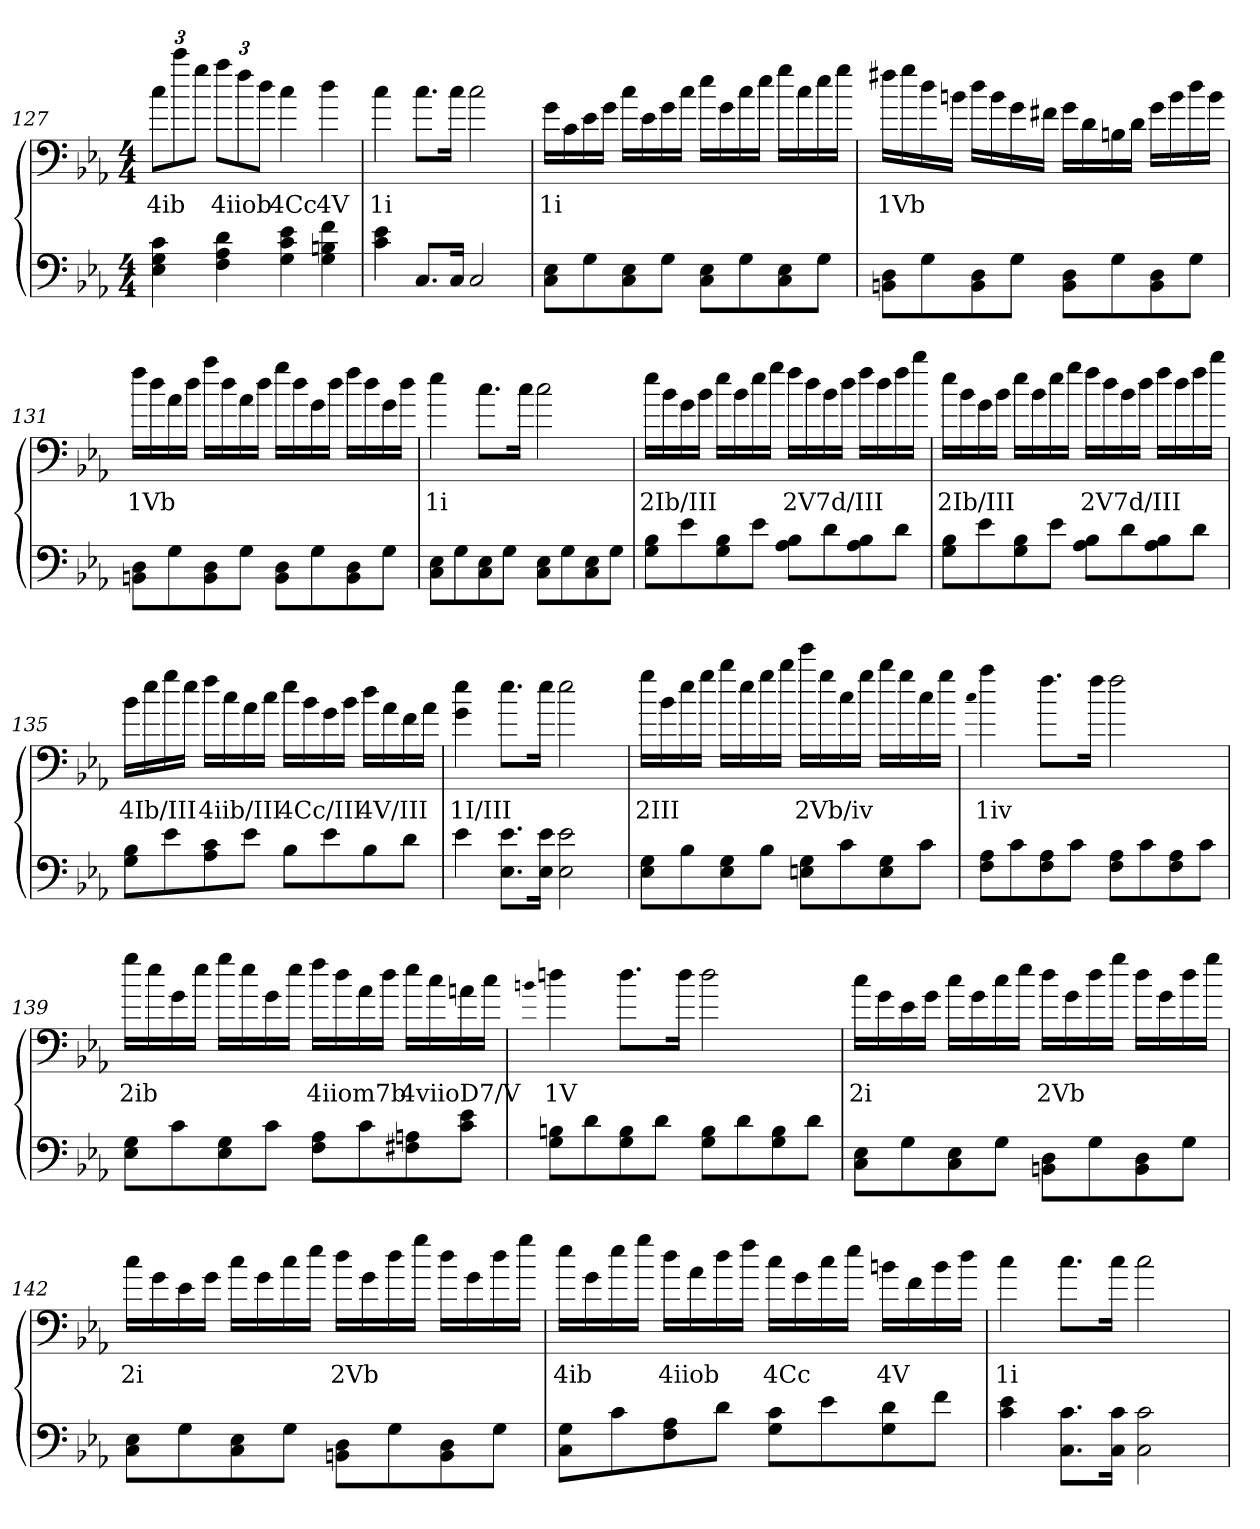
**kern	**kern	**text
*part1	*part1	*part1
*staff2	*staff1	*staff1
*clefF4	*clefF4	*
*k[b-e-a-]	*k[b-e-a-]	*
*c:	*c:	*
*M4/4	*M4/4	*
=127	=127	=127
4E- 4G 4c	12ccL	4ib
.	12ccc	.
.	12ggJ	.
4F 4A- 4d	12aa-L	4iiob
.	12ff	.
.	12ddJ	.
4G 4c 4e-	4cc	4Cc
4G 4Bn 4f	4dd	4V
=128	=128	=128
4c 4e-	4cc	1i
8.CL	8.ccL	.
16CJk	16ccJk	.
2C	2cc	.
=129	=129	=129
8C 8E-L	16gLL	1i
.	16c	.
8G	16e-	.
.	16gJJ	.
8C 8E-	16ccLL	.
.	16e-	.
8GJ	16g	.
.	16ccJJ	.
8C 8E-L	16ee-LL	.
.	16g	.
8G	16cc	.
.	16ee-JJ	.
8C 8E-	16ggLL	.
.	16cc	.
8GJ	16ee-	.
.	16ggJJ	.
=130	=130	=130
8BBn 8DL	16ff#XLL	1Vb
.	16gg	.
8G	16dd	.
.	16bnJJ	.
8BB 8D	16ddLL	.
.	16b	.
8GJ	16g	.
.	16f#XJJ	.
8BB 8DL	16gLL	.
.	16d	.
8G	16Bn	.
.	16dJJ	.
8BB 8D	16gLL	.
.	16b	.
8GJ	16dd	.
.	16bJJ	.
=131	=131	=131
8BBn 8DL	16ffLL	1Vb
.	16dd	.
8G	16a-	.
.	16ddJJ	.
8BB 8D	16aa-LL	.
.	16dd	.
8GJ	16a-	.
.	16ddJJ	.
8BB 8DL	16ggLL	.
.	16dd	.
8G	16g	.
.	16ddJJ	.
8BB 8D	16ffLL	.
.	16dd	.
8GJ	16g	.
.	16ddJJ	.
=132	=132	=132
8C 8E-L	4ee-	1i
8G	.	.
8C 8E-	8.ccL	.
8GJ	.	.
.	16ccJk	.
8C 8E-L	2cc	.
8G	.	.
8C 8E-	.	.
8GJ	.	.
=133	=133	=133
8G 8B-L	16ee-LL	2Ib/III
.	16b-	.
8e-	16g	.
.	16b-JJ	.
8G 8B-	16ee-LL	.
.	16b-	.
8e-J	16ee-	.
.	16ggJJ	.
8A- 8B-L	16ffLL	2V7d/III
.	16dd	.
8d	16b-	.
.	16ddJJ	.
8A- 8B-	16ffLL	.
.	16dd	.
8dJ	16ff	.
.	16bb-JJ	.
=134	=134	=134
8G 8B-L	16ee-LL	2Ib/III
.	16b-	.
8e-	16g	.
.	16b-JJ	.
8G 8B-	16ee-LL	.
.	16b-	.
8e-J	16ee-	.
.	16ggJJ	.
8A- 8B-L	16ffLL	2V7d/III
.	16dd	.
8d	16b-	.
.	16ddJJ	.
8A- 8B-	16ffLL	.
.	16dd	.
8dJ	16ff	.
.	16bb-JJ	.
=135	=135	=135
8G 8B-L	16b-LL	4Ib/III
.	16ee-	.
8e-	16gg	.
.	16ee-JJ	.
8A- 8c	16ffLL	4iib/III
.	16cc	.
8e-J	16a-	.
.	16ccJJ	.
8B-L	16ee-LL	4Cc/III
.	16b-	.
8e-	16g	.
.	16b-JJ	.
8B-	16ddLL	4V/III
.	16a-	.
8dJ	16f	.
.	16a-JJ	.
=136	=136	=136
4e-	4g 4ee-	1I/III
8.E- 8.e-L	8.ee-L	.
16E- 16e-Jk	16ee-Jk	.
2E- 2e-	2ee-	.
=137	=137	=137
8E- 8GL	16ggLL	2III
.	16b-	.
8B-	16ee-	.
.	16ggJJ	.
8E- 8G	16bb-LL	.
.	16ee-	.
8B-J	16gg	.
.	16bb-JJ	.
8En 8GL	16eee-LL	2Vb/iv
.	16gg	.
8c	16cc	.
.	16ggJJ	.
8E 8G	16bb-LL	.
.	16gg	.
8cJ	16cc	.
.	16ggJJ	.
=138	=138	=138
.	qcc	.
8F 8A-L	4aa-	1iv
8c	.	.
8F 8A-	8.ffL	.
8cJ	.	.
.	16ffJk	.
8F 8A-L	2ff	.
8c	.	.
8F 8A-	.	.
8cJ	.	.
=139	=139	=139
8E- 8GL	16ggLL	2ib
.	16ee-	.
8c	16g	.
.	16ee-JJ	.
8E- 8G	16ggLL	.
.	16ee-	.
8cJ	16g	.
.	16ee-JJ	.
8F 8A-L	16ffLL	4iiom7b
.	16dd	.
8c	16a-	.
.	16ddJJ	.
8F#X 8An	16ee-LL	4viioD7/V
.	16cc	.
8c 8e-J	16an	.
.	16ccJJ	.
=140	=140	=140
.	qbn	.
8G 8BnL	4ddn	1V
8d	.	.
8G 8B	8.ddL	.
8dJ	.	.
.	16ddJk	.
8G 8BL	2dd	.
8d	.	.
8G 8B	.	.
8dJ	.	.
=141	=141	=141
8C 8E-L	16ccLL	2i
.	16g	.
8G	16e-	.
.	16gJJ	.
8C 8E-	16ccLL	.
.	16g	.
8GJ	16cc	.
.	16ee-JJ	.
8BBn 8DL	16ddLL	2Vb
.	16g	.
8G	16dd	.
.	16ggJJ	.
8BB 8D	16ddLL	.
.	16g	.
8GJ	16dd	.
.	16ggJJ	.
=142	=142	=142
8C 8E-L	16ccLL	2i
.	16g	.
8G	16e-	.
.	16gJJ	.
8C 8E-	16ccLL	.
.	16g	.
8GJ	16cc	.
.	16ee-JJ	.
8BBn 8DL	16ddLL	2Vb
.	16g	.
8G	16dd	.
.	16ggJJ	.
8BB 8D	16ddLL	.
.	16g	.
8GJ	16dd	.
.	16ggJJ	.
=143	=143	=143
8C 8GL	16ee-LL	4ib
.	16g	.
8c	16ee-	.
.	16ggJJ	.
8F 8A-	16ddLL	4iiob
.	16a-	.
8dJ	16dd	.
.	16ffJJ	.
8G 8cL	16ccLL	4Cc
.	16g	.
8e-	16cc	.
.	16ee-JJ	.
8G 8d	16bnLL	4V
.	16f	.
8fJ	16b	.
.	16ddJJ	.
=144	=144	=144
4c 4e-	4cc	1i
8.C 8.cL	8.ccL	.
16C 16cJk	16ccJk	.
2C 2c	2cc	.
=	=	=
*-	*-	*-
